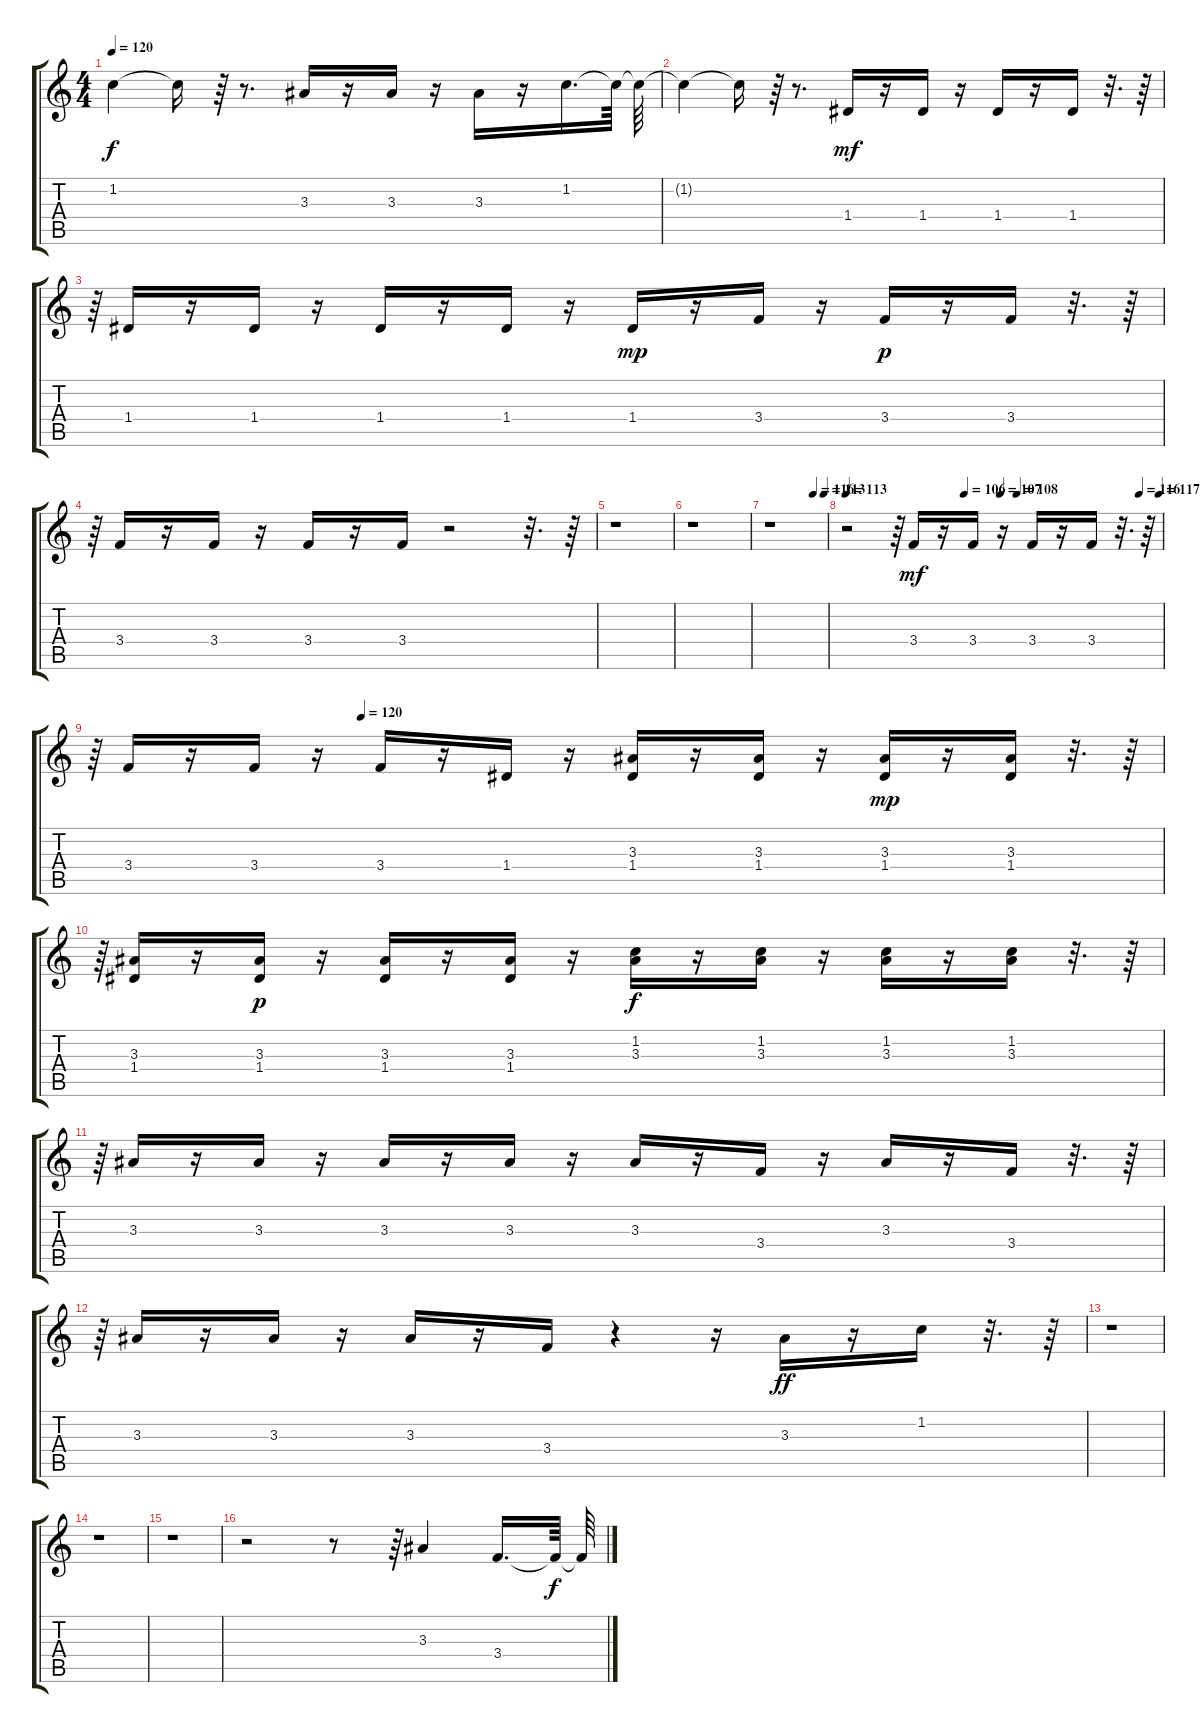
\track "" {instrument acousticguitarsteel}
\staff {score tabs}
\tuning (E4 B3 G3 D3 A2 E2) {hide}
\ts (4 4)
\tempo 120
\clef g2
\ks c
1.2{t}.4{dy f} 1.2{t}.16 r.64 r.8{d} 3.3.16 r.16 3.3.16 r.16 3.3.16 r.16 1.2.16{d} 1.2{t}.64 1.2{t}.64 |
1.2{t}.4 1.2{t}.16 r.64 r.8{d} 1.4.16{dy mf} r.16 1.4.16 r.16 1.4.16 r.16 1.4.16 r.32{d} r.64 |
r.64 1.4.16 r.16 1.4.16 r.16 1.4.16 r.16 1.4.16 r.16 1.4.16{dy mp} r.16 3.4.16 r.16 3.4.16{dy p} r.16 3.4.16 r.32{d} r.64 |
r.64 3.4.16 r.16 3.4.16 r.16 3.4.16 r.16 3.4.16 r.2 r.32{d} r.64 |
r.1 |
r.1 |
\tempo (116 0.7708333333333334)
\tempo (113 0.9583333333333334)
r.1 |
\tempo 113
\tempo (106 0.375)
\tempo (107 0.4895833333333333)
\tempo (108 0.5416666666666666)
\tempo (116 0.9291666666666667)
\tempo (117 0.9916666666666667)
r.2 r.64 3.4.16{dy mf} r.16 3.4.16 r.16 3.4.16 r.16 3.4.16 r.32{d} r.64 |
\tempo (120 0.25)
r.64 3.4.16 r.16 3.4.16 r.16 3.4.16 r.16 1.4.16 r.16 (3.3 1.4).16 r.16 (3.3 1.4).16 r.16 (3.3 1.4).16{dy mp} r.16 (3.3 1.4).16 r.32{d} r.64 |
r.64 (3.3 1.4).16 r.16 (3.3 1.4).16{dy p} r.16 (3.3 1.4).16 r.16 (3.3 1.4).16 r.16 (1.2 3.3).16{dy f} r.16 (1.2 3.3).16 r.16 (1.2 3.3).16 r.16 (1.2 3.3).16 r.32{d} r.64 |
r.64 3.3.16 r.16 3.3.16 r.16 3.3.16 r.16 3.3.16 r.16 3.3.16 r.16 3.4.16 r.16 3.3.16 r.16 3.4.16 r.32{d} r.64 |
r.64 3.3.16 r.16 3.3.16 r.16 3.3.16 r.16 3.4.16 r.4 r.16 3.3.16{dy ff} r.16 1.2.16 r.32{d} r.64 |
r.1 |
r.1 |
r.1 |
r.2 r.8 r.64 3.3.4 3.4.16{d} 3.4{t}.64{dy f} 3.4{t}.64
